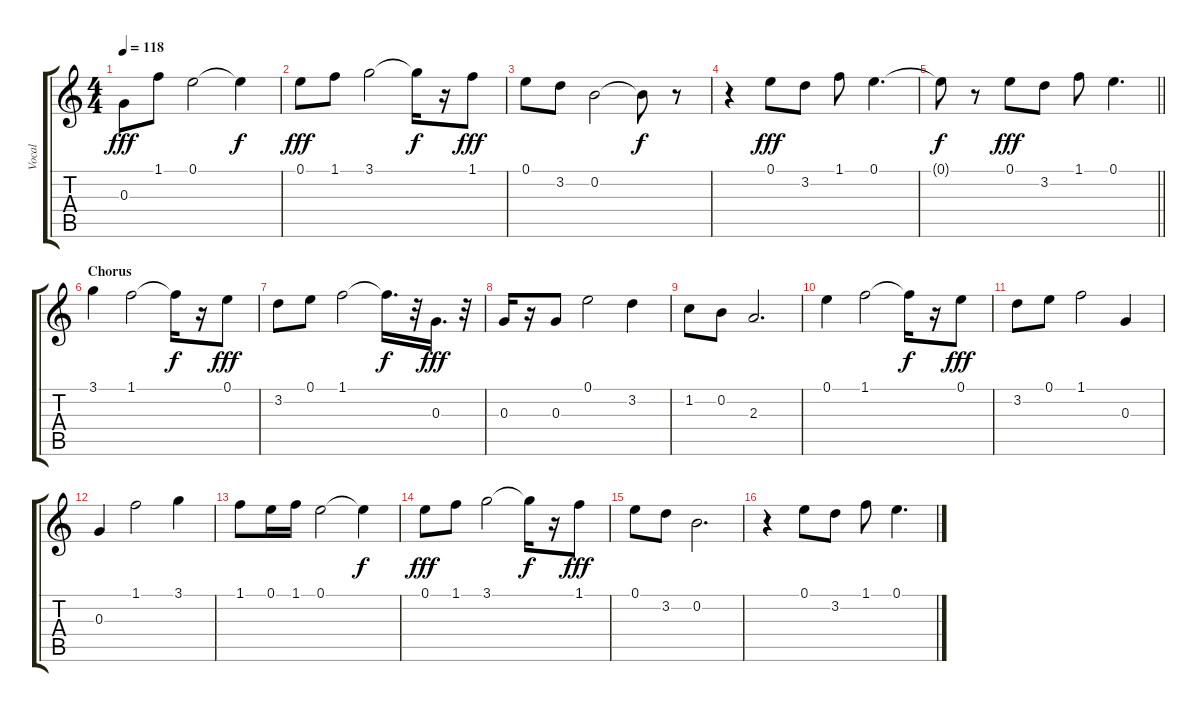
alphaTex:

\track ("Vocal" "Vocal") {instrument contrabass}
\staff {score tabs}
\tuning (E4 B3 G3 D3 A2 E2) {hide}
\ts (4 4)
\tempo 118
\clef g2
\ks c
0.3.8{dy fff} 1.1.8 0.1.2 0.1{t}.4{dy f} |
0.1.8{dy fff} 1.1.8 3.1.2 3.1{t}.16{dy f} r.16 1.1.8{dy fff} |
0.1.8 3.2.8 0.2.2 0.2{t}.8{dy f} r.8 |
r.4 0.1.8{dy fff} 3.2.8 1.1.8 0.1.4{d} |
\barLineRight lightlight
0.1{t}.8{dy f} r.8 0.1.8{dy fff} 3.2.8 1.1.8 0.1.4{d} |
\section ("" "Chorus")
3.1.4 1.1.2 1.1{t}.16{dy f} r.16 0.1.8{dy fff} |
3.2.8 0.1.8 1.1.2 1.1{t}.16{d dy f} r.32 0.3.16{d dy fff} r.32 |
0.3.16 r.16 0.3.8 0.1.2 3.2.4 |
1.2.8 0.2.8 2.3.2{d} |
0.1.4 1.1.2 1.1{t}.16{dy f} r.16 0.1.8{dy fff} |
3.2.8 0.1.8 1.1.2 0.3.4 |
0.3.4 1.1.2 3.1.4 |
1.1.8 0.1.16 1.1.16 0.1.2 0.1{t}.4{dy f} |
0.1.8{dy fff} 1.1.8 3.1.2 3.1{t}.16{dy f} r.16 1.1.8{dy fff} |
0.1.8 3.2.8 0.2.2{d} |
r.4 0.1.8 3.2.8 1.1.8 0.1.4{d}
